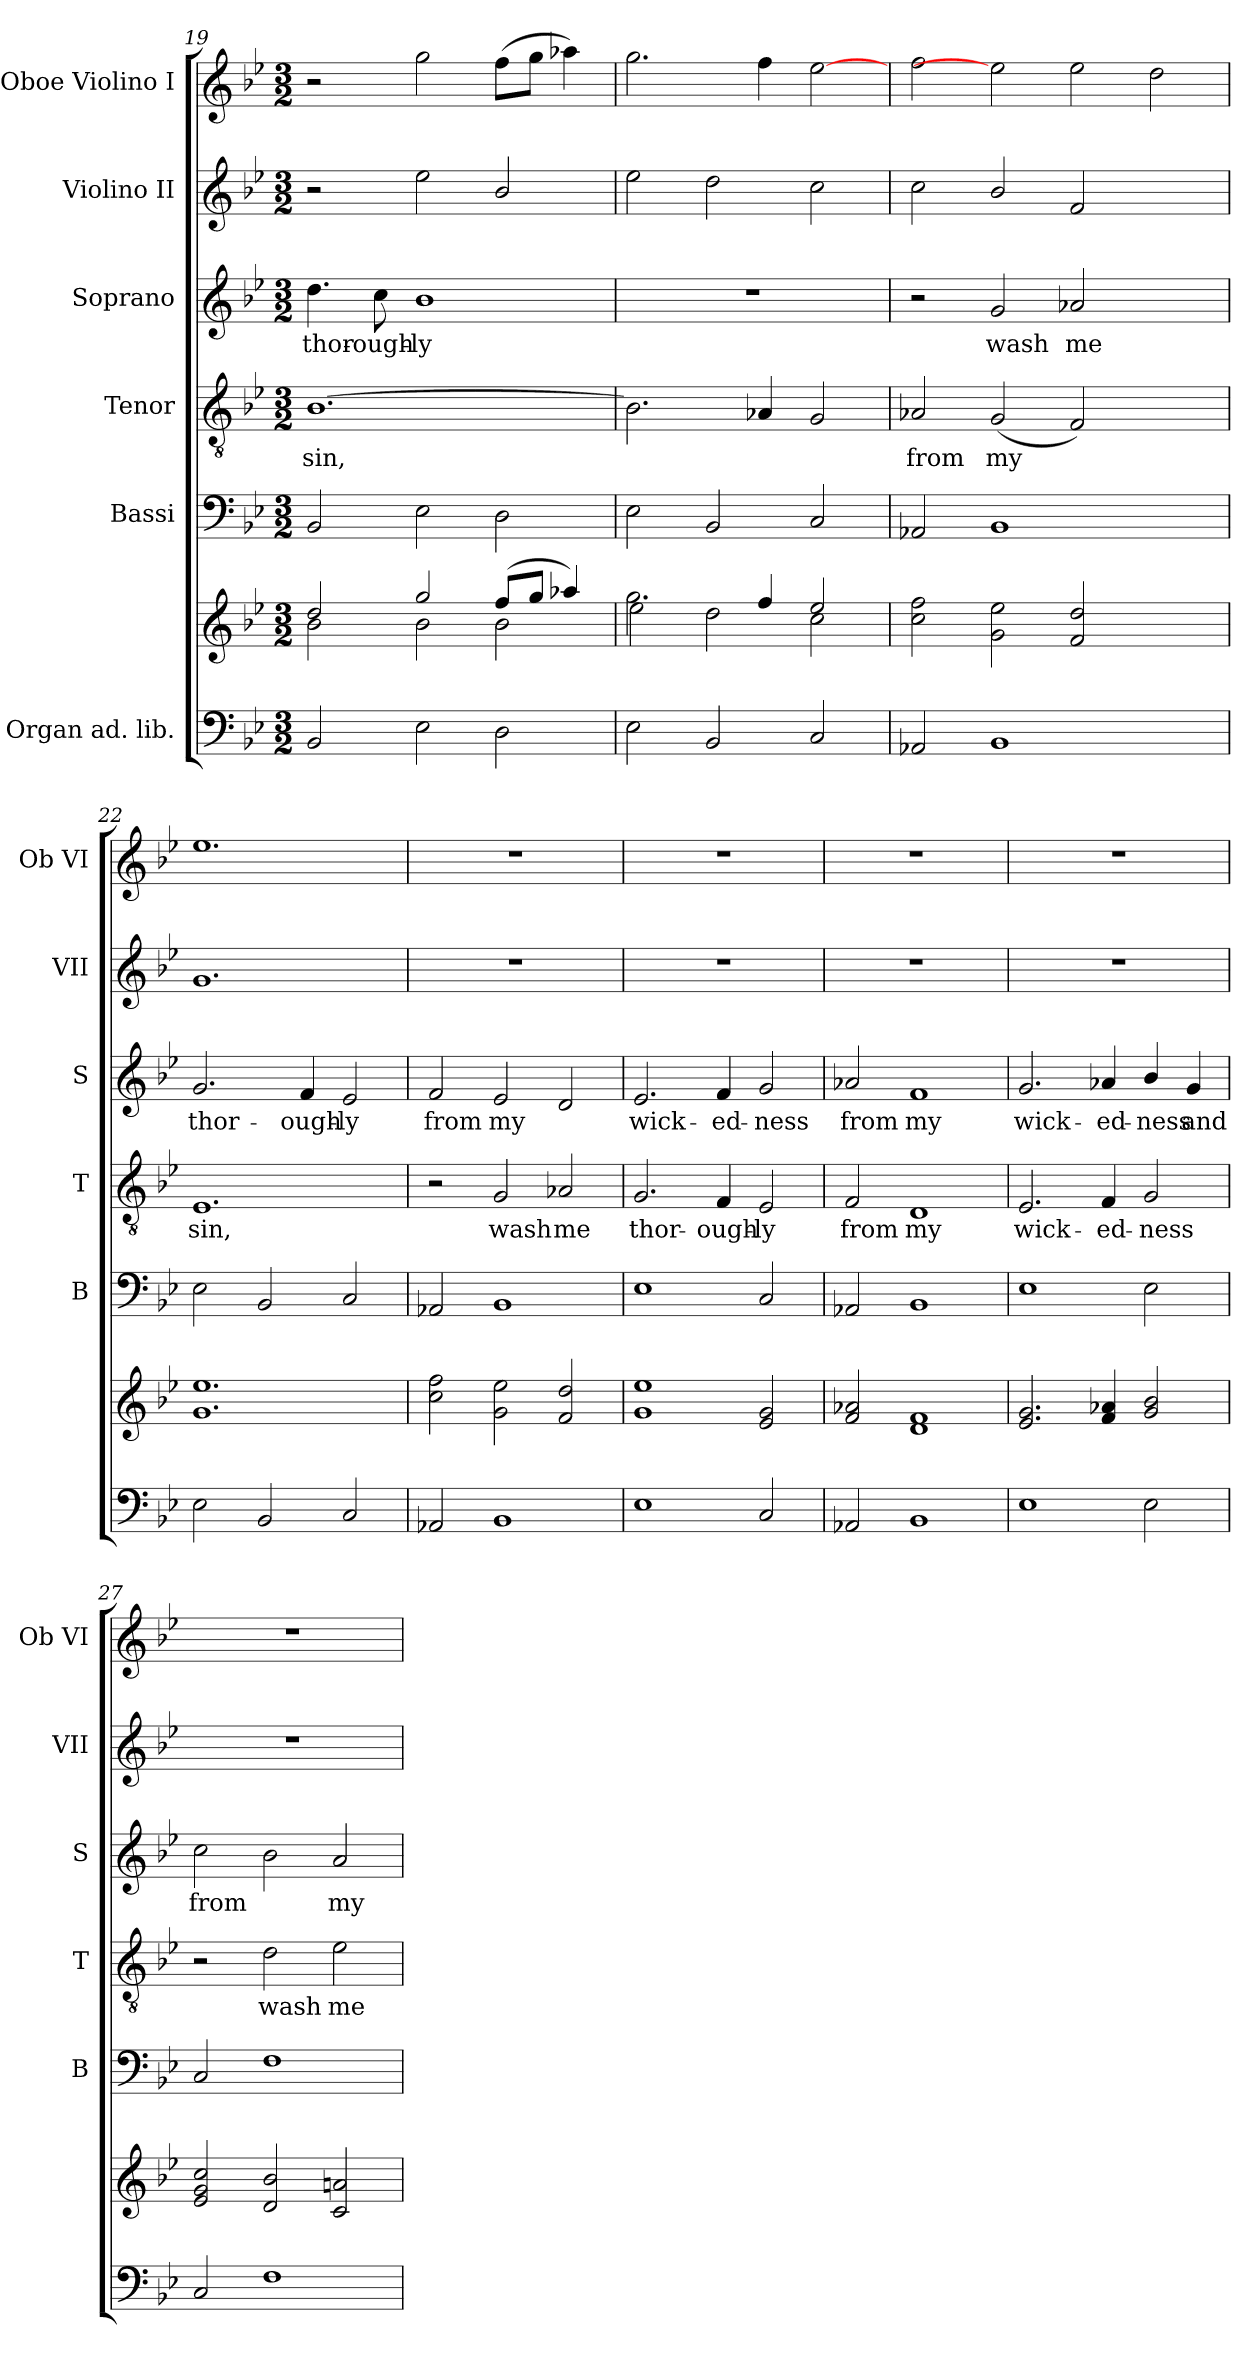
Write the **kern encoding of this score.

**kern	**kern	**kern	**kern	**text	**kern	**text	**kern	**kern
*part6	*part6	*part5	*part4	*part4	*part3	*part3	*part2	*part1
*staff7	*staff6	*staff5	*staff4	*staff4	*staff3	*staff3	*staff2	*staff1
*I"Organ ad. lib.	*	*I"Bassi	*I"Tenor	*	*I"Soprano	*	*I"Violino II	*I"Oboe Violino I
*	*	*I'B	*I'T	*	*I'S	*	*I'VII	*I'Ob VI
*clefF4	*clefG2	*clefF4	*clefGv2	*	*clefG2	*	*clefG2	*clefG2
*k[b-e-]	*k[b-e-]	*k[b-e-]	*k[b-e-]	*	*k[b-e-]	*	*k[b-e-]	*k[b-e-]
*B-:	*B-:	*B-:	*B-:	*	*B-:	*	*B-:	*B-:
*M3/2	*M3/2	*M3/2	*M3/2	*	*M3/2	*	*M3/2	*M3/2
=19	=19	=19	=19	=19	=19	=19	=19	=19
*	*^	*	*	*	*	*	*	*
2BB-/	2dd/	2b-\	2BB-/	[1.B-	sin,	4.dd\	thor-	2r	2r
.	.	.	.	.	.	8cc\	-ough-	.	.
2E-\	2gg/	2b-\	2E-\	.	.	1b-	-ly	2ee-\	2gg\
2D\	(8ff/L	2b-\	2D\	.	.	.	.	2b-/	(>8ff\L
.	8gg/J	.	.	.	.	.	.	.	8gg\J
.	4aa-X/)	.	.	.	.	.	.	.	4aa-X\)
=20	=20	=20	=20	=20	=20	=20	=20	=20	=20
2E-\	2.gg\	2ee-\	2E-\	2.B-\]	.	1.r	.	2ee-\	2.gg\
2BB-/	.	2dd\	2BB-/	.	.	.	.	2dd\	.
.	4ff/	.	.	4A-X/	.	.	.	.	4ff\
2C/	2ee-/	2cc\	2C/	2G/	.	.	.	2cc\	[2ee-
*	*v	*v	*	*	*	*	*	*	*
!!LO:PB:g=z
=21	=21	=21	=21	=21	=21	=21	=21	=21
2AA-X/	2cc\ 2ff\	2AA-X/	2A-X/	from	2r	.	2cc\	2ff\
1BB-	2g\ 2ee-\	1BB-	(<2G/	my	2g/	wash	2b-/	2ee-]
.	2f/ 2dd/	.	2F/)	.	2a-X/	me	2f/	2ee-\
2ryy	2ryy	2ryy	2ryy	.	2ryy	.	2ryy	2dd\
=22	=22	=22	=22	=22	=22	=22	=22	=22
2E-\	1.g 1.ee-	2E-\	1.E-	sin,	2.g/	thor-	1.g	1.ee-
2BB-/	.	2BB-/	.	.	.	.	.	.
.	.	.	.	.	4f/	-ough-	.	.
2C/	.	2C/	.	.	2e-/	-ly	.	.
=23	=23	=23	=23	=23	=23	=23	=23	=23
2AA-X/	2cc\ 2ff\	2AA-X/	2r	.	2f/	from	1.r	1.r
1BB-	2g\ 2ee-\	1BB-	2G/	wash	2e-/	my	.	.
.	2f/ 2dd/	.	2A-X/	me	2d/	.	.	.
=24	=24	=24	=24	=24	=24	=24	=24	=24
1E-	1g 1ee-	1E-	2.G/	thor-	2.e-/	wick-	1.r	1.r
.	.	.	4F/	-ough-	4f/	-ed-	.	.
2C/	2e-/ 2g/	2C/	2E-/	-ly	2g/	-ness	.	.
=25	=25	=25	=25	=25	=25	=25	=25	=25
2AA-X/	2f/ 2a-X/	2AA-X/	2F/	from	2a-X/	from	1.r	1.r
1BB-	1d 1f	1BB-	1D	my	1f	my	.	.
!!LO:LB:g=z
=26	=26	=26	=26	=26	=26	=26	=26	=26
1E-	2.e-/ 2.g/	1E-	2.E-/	wick-	2.g/	wick-	1.r	1.r
.	4f/ 4a-X/	.	4F/	-ed-	4a-X/	-ed-	.	.
2E-\	2g/ 2b-/	2E-\	2G/	-ness	4b-/	-ness	.	.
.	.	.	.	.	4g/	and	.	.
=27	=27	=27	=27	=27	=27	=27	=27	=27
2C/	2e-/ 2g/ 2cc/	2C/	2r	.	2cc\	from	1.r	1.r
1F	2d/ 2b-/	1F	2d\	wash	2b-\	.	.	.
.	2c/ 2an/	.	2e-\	me	2a/	my	.	.
=	=	=	=	=	=	=	=	=
*-	*-	*-	*-	*-	*-	*-	*-	*-
